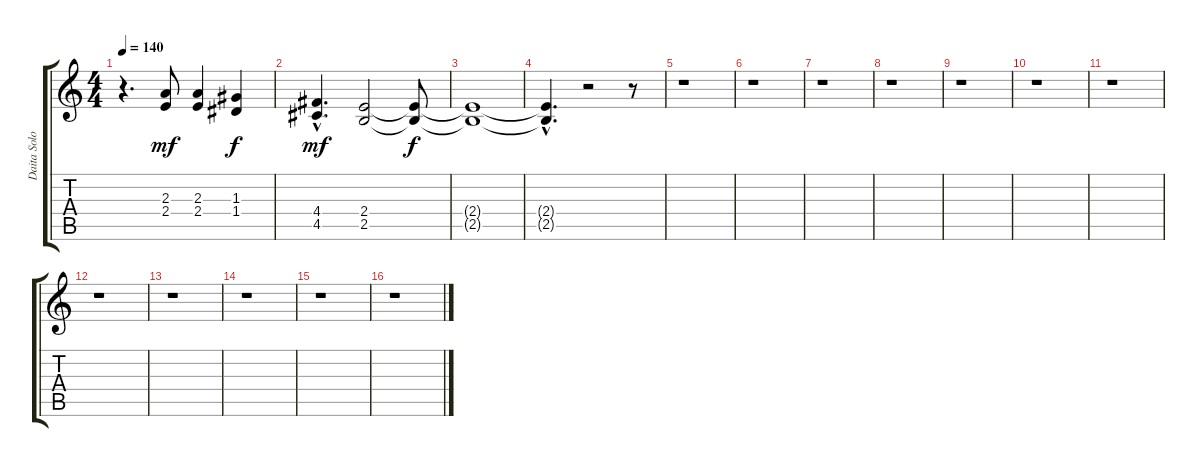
\track ("Daita Solo" "Daita Solo") {instrument distortionguitar}
\staff {score tabs}
\tuning (E4 B3 G3 D3 A2 E2) {hide}
\ts (4 4)
\tempo 140
\clef g2
\ks c
r.4{d dy f} (2.3 2.4).8{dy mf} (2.3 2.4).4 (1.3 1.4).4{dy f} |
(4.4{hac} 4.5{hac}).4{d dy mf} (2.4 2.5).2 (2.4{t} 2.5{t}).8{dy f} |
(2.4{t} 2.5{t}).1 |
(2.4{hac t} 2.5{hac t}).4{d} r.2 r.8 |
r.1 |
r.1 |
r.1 |
r.1 |
r.1 |
r.1 |
r.1 |
r.1 |
r.1 |
r.1 |
r.1 |
r.1
